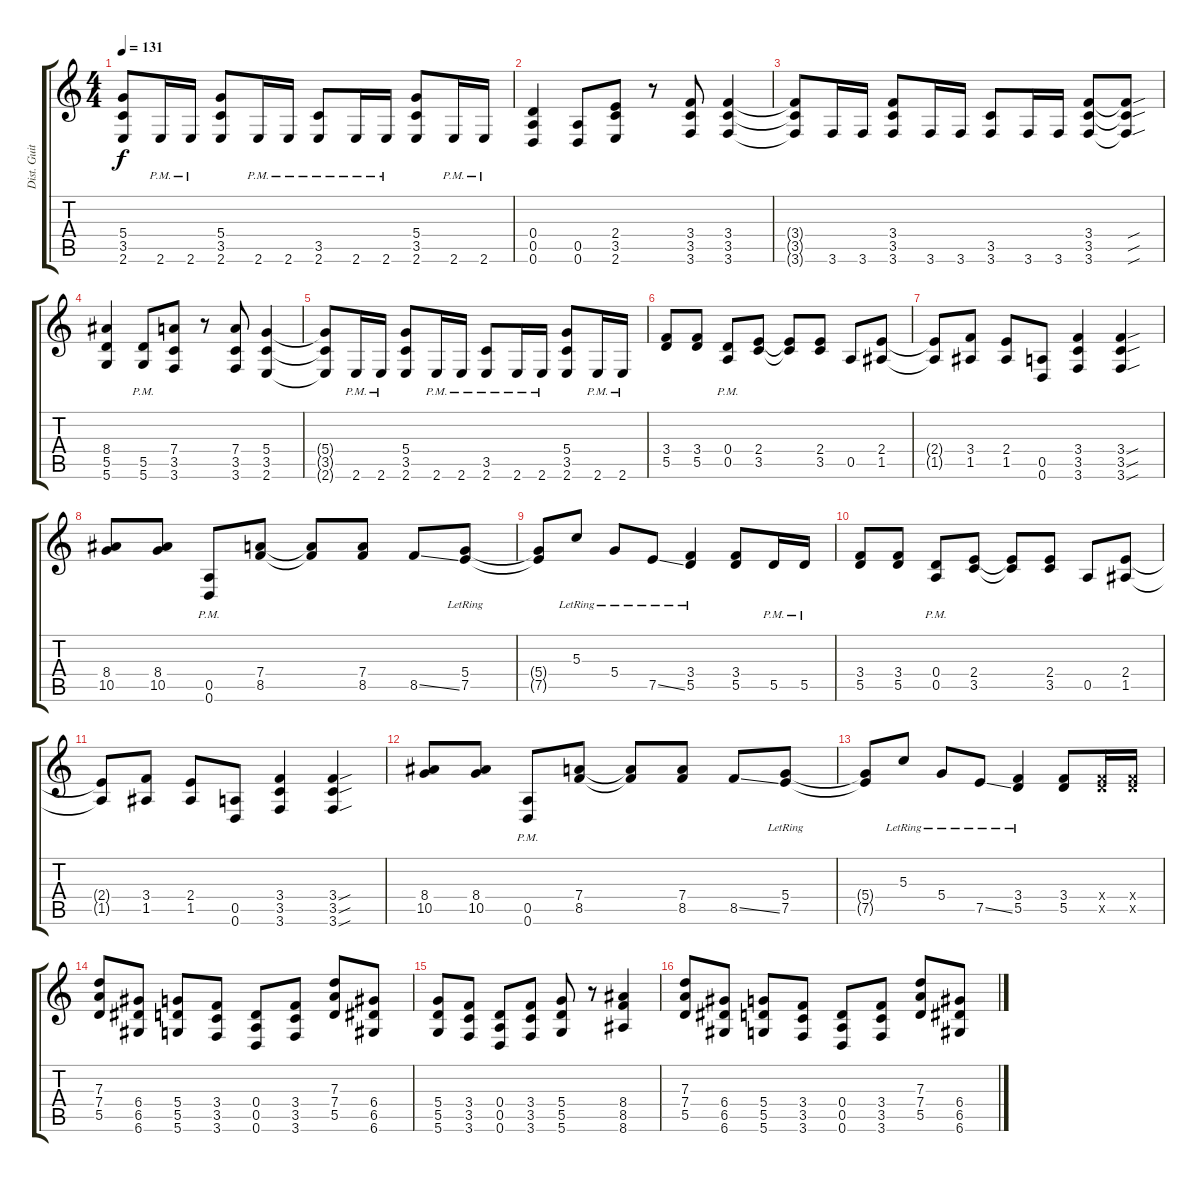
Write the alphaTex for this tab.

\track ("Dist. Guitar 2" "Dist. Guit") {instrument distortionguitar}
\staff {score tabs}
\tuning (E4 B3 G3 D3 A2 D2) {hide}
\ts (4 4)
\tempo 131
\clef g2
\ks c
(5.4{t} 3.5{t} 2.6{t}).8{dy f} 2.6{pm}.16 2.6{pm}.16 (5.4 3.5 2.6).8 2.6{pm}.16 2.6{pm}.16 (3.5{pm} 2.6{pm}).8 2.6{pm}.16 2.6{pm}.16 (5.4 3.5 2.6).8 2.6{pm}.16 2.6{pm}.16 |
(0.4 0.5 0.6).4 (0.5 0.6).8 (2.4 3.5 2.6).8 r.8 (3.4 3.5 3.6).8 (3.4 3.5 3.6).4 |
(3.4{t} 3.5{t} 3.6{t}).8 3.6.16 3.6.16 (3.4 3.5 3.6).8 3.6.16 3.6.16 (3.5 3.6).8 3.6.16 3.6.16 (3.4 3.5 3.6).8 (3.4{sou t} 3.5{sou t} 3.6{sou t}).8 |
(8.4 5.5 5.6).4 (5.5{pm} 5.6{pm}).8 (7.4 3.5 3.6).8 r.8 (7.4 3.5 3.6).8 (5.4 3.5 2.6).4 |
(5.4{t} 3.5{t} 2.6{t}).8 2.6{pm}.16 2.6{pm}.16 (5.4 3.5 2.6).8 2.6{pm}.16 2.6{pm}.16 (3.5{pm} 2.6{pm}).8 2.6{pm}.16 2.6{pm}.16 (5.4 3.5 2.6).8 2.6{pm}.16 2.6{pm}.16 |
(3.4 5.5).8 (3.4 5.5).8 (0.4{pm} 0.5{pm}).8 (2.4 3.5).8 (2.4{t} 3.5{t}).8 (2.4 3.5).8 0.5.8 (2.4 1.5).8 |
(2.4{t} 1.5{t}).8 (3.4 1.5).8 (2.4 1.5).8 (0.5 0.6).8 (3.4 3.5 3.6).4 (3.4{sou} 3.5{sou} 3.6{sou}).4 |
(8.4 10.5).8 (8.4 10.5).8 (0.5{pm} 0.6{pm}).8 (7.4 8.5).8 (7.4{t} 8.5{t}).8 (7.4 8.5).8 8.5{ss}.8 (5.4{lr} 7.5{lr}).8 |
(5.4{t} 7.5{t}).8 5.3{lr}.8 5.4{lr}.8 7.5{ss lr}.8 (3.4{lr} 5.5{lr}).4 (3.4 5.5).8 5.5{pm}.16 5.5{pm}.16 |
(3.4 5.5).8 (3.4 5.5).8 (0.4{pm} 0.5{pm}).8 (2.4 3.5).8 (2.4{t} 3.5{t}).8 (2.4 3.5).8 0.5.8 (2.4 1.5).8 |
(2.4{t} 1.5{t}).8 (3.4 1.5).8 (2.4 1.5).8 (0.5 0.6).8 (3.4 3.5 3.6).4 (3.4{sou} 3.5{sou} 3.6{sou}).4 |
(8.4 10.5).8 (8.4 10.5).8 (0.5{pm} 0.6{pm}).8 (7.4 8.5).8 (7.4{t} 8.5{t}).8 (7.4 8.5).8 8.5{ss}.8 (5.4{lr} 7.5{lr}).8 |
(5.4{t} 7.5{t}).8 5.3{lr}.8 5.4{lr}.8 7.5{ss lr}.8 (3.4{lr} 5.5{lr}).4 (3.4 5.5).8 (3.4{x} 5.5{x}).16 (3.4{x} 5.5{x}).16 |
(7.3 7.4 5.5).8 (6.4 6.5 6.6).8 (5.4 5.5 5.6).8 (3.4 3.5 3.6).8 (0.4 0.5 0.6).8 (3.4 3.5 3.6).8 (7.3 7.4 5.5).8 (6.4 6.5 6.6).8 |
(5.4 5.5 5.6).8 (3.4 3.5 3.6).8 (0.4 0.5 0.6).8 (3.4 3.5 3.6).8 (5.4 5.5 5.6).8 r.8 (8.4 8.5 8.6).4 |
(7.3 7.4 5.5).8 (6.4 6.5 6.6).8 (5.4 5.5 5.6).8 (3.4 3.5 3.6).8 (0.4 0.5 0.6).8 (3.4 3.5 3.6).8 (7.3 7.4 5.5).8 (6.4 6.5 6.6).8
